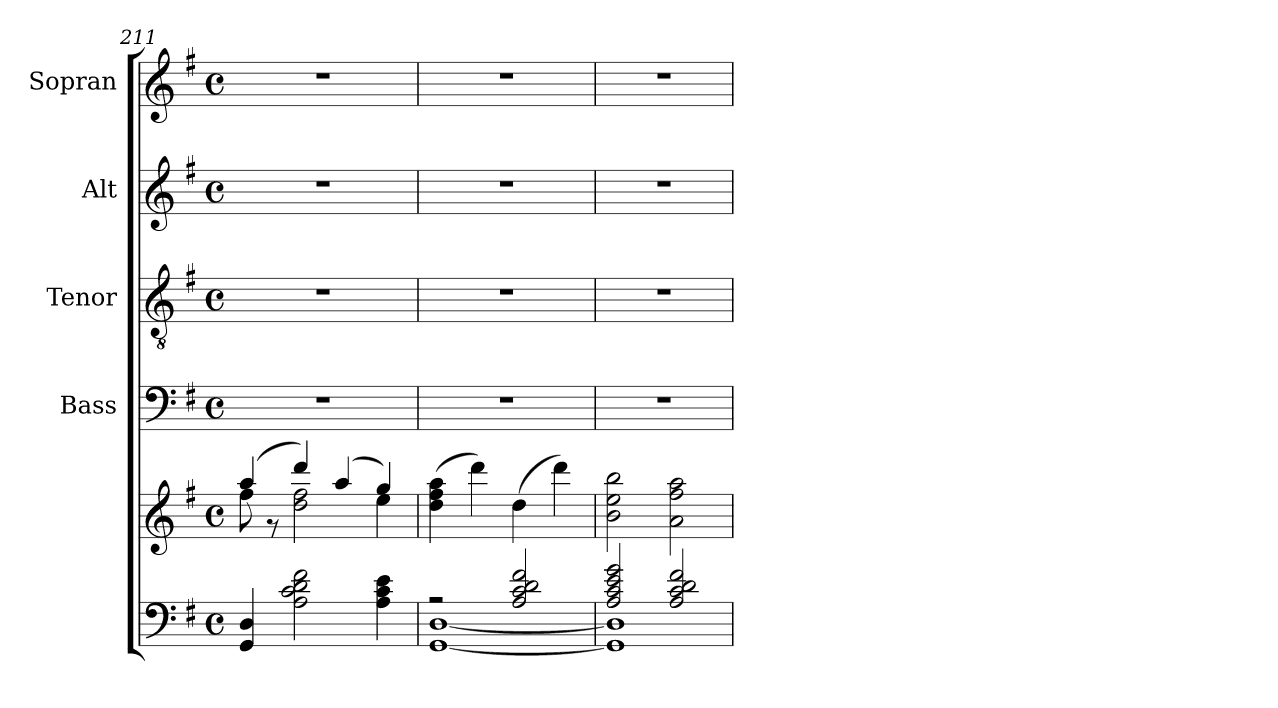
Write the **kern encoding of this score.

**kern	**kern	**kern	**kern	**kern	**kern
*part5	*part5	*part4	*part3	*part2	*part1
*staff6	*staff5	*staff4	*staff3	*staff2	*staff1
*	*	*I"Bass	*I"Tenor	*I"Alt	*I"Sopran
*	*	*I'B.	*I'T.	*I'A.	*I'S.
*clefF4	*clefG2	*clefF4	*clefGv2	*clefG2	*clefG2
*k[f#]	*k[f#]	*k[f#]	*k[f#]	*k[f#]	*k[f#]
*G:	*G:	*G:	*G:	*G:	*G:
*M4/4	*M4/4	*M4/4	*M4/4	*M4/4	*M4/4
*met(c)	*met(c)	*met(c)	*met(c)	*met(c)	*met(c)
=211	=211	=211	=211	=211	=211
*	*^	*	*	*	*
4GG/ 4D/	(4aa/	8ff#\	1r	1r	1r	1r
.	.	8r	.	.	.	.
2A\ 2c\ 2d\ 2f#\	4ddd/)	2dd\ 2ff#\	.	.	.	.
.	(4aa/	.	.	.	.	.
4A\ 4c\ 4e\	4gg/)	4ee\	.	.	.	.
*	*v	*v	*	*	*	*
=212	=212	=212	=212	=212	=212
*^	*	*	*	*	*
2rA	[<1GG [<1D	(>4dd\ 4ff#\ 4aa\	1r	1r	1r	1r
.	.	4ddd\)	.	.	.	.
2A/ 2c/ 2d/ 2f#/	.	(>4dd\	.	.	.	.
.	.	4ddd\)	.	.	.	.
=213	=213	=213	=213	=213	=213	=213
2A/ 2c/ 2e/ 2g/	1GG] 1D]	2b\ 2ee\ 2bb\	1r	1r	1r	1r
2A/ 2c/ 2d/ 2f#/	.	2a\ 2ff#\ 2aa\	.	.	.	.
*v	*v	*	*	*	*	*
=	=	=	=	=	=
*-	*-	*-	*-	*-	*-
